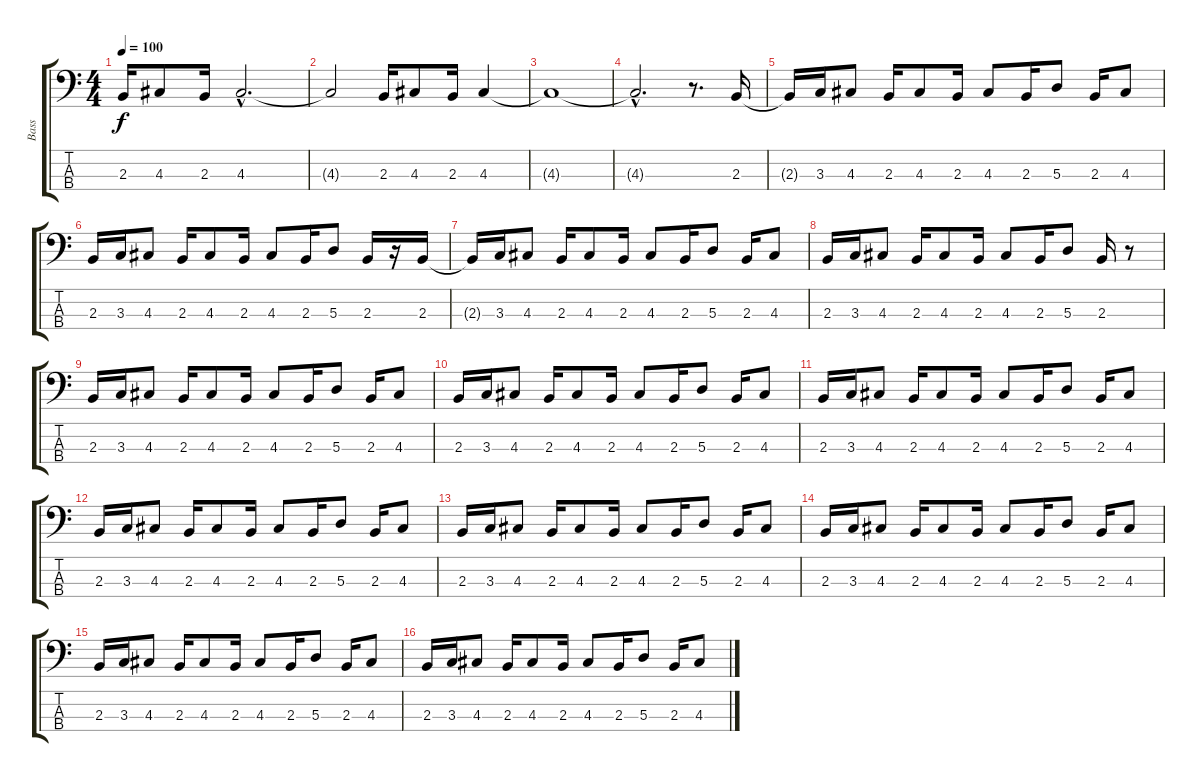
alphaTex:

\track ("Bass" "Bass") {instrument electricbassfinger}
\staff {score tabs}
\tuning (G2 D2 A1 E1) {hide}
\ts (4 4)
\tempo 100
\clef f4
\ks c
2.3.16{dy f} 4.3.8 2.3.16 4.3{hac}.2{d} |
4.3{t}.2 2.3.16 4.3.8 2.3.16 4.3.4 |
4.3{t}.1 |
4.3{hac t}.2{d} r.8{d} 2.3.16 |
2.3{t}.16 3.3.16 4.3.8 2.3.16 4.3.8 2.3.16 4.3.8 2.3.16 5.3.8 2.3.16 4.3.8 |
2.3.16 3.3.16 4.3.8 2.3.16 4.3.8 2.3.16 4.3.8 2.3.16 5.3.8 2.3.16 r.16 2.3.16 |
2.3{t}.16 3.3.16 4.3.8 2.3.16 4.3.8 2.3.16 4.3.8 2.3.16 5.3.8 2.3.16 4.3.8 |
2.3.16 3.3.16 4.3.8 2.3.16 4.3.8 2.3.16 4.3.8 2.3.16 5.3.8 2.3.16 r.8 |
2.3.16 3.3.16 4.3.8 2.3.16 4.3.8 2.3.16 4.3.8 2.3.16 5.3.8 2.3.16 4.3.8 |
2.3.16 3.3.16 4.3.8 2.3.16 4.3.8 2.3.16 4.3.8 2.3.16 5.3.8 2.3.16 4.3.8 |
2.3.16 3.3.16 4.3.8 2.3.16 4.3.8 2.3.16 4.3.8 2.3.16 5.3.8 2.3.16 4.3.8 |
2.3.16 3.3.16 4.3.8 2.3.16 4.3.8 2.3.16 4.3.8 2.3.16 5.3.8 2.3.16 4.3.8 |
2.3.16 3.3.16 4.3.8 2.3.16 4.3.8 2.3.16 4.3.8 2.3.16 5.3.8 2.3.16 4.3.8 |
2.3.16 3.3.16 4.3.8 2.3.16 4.3.8 2.3.16 4.3.8 2.3.16 5.3.8 2.3.16 4.3.8 |
2.3.16 3.3.16 4.3.8 2.3.16 4.3.8 2.3.16 4.3.8 2.3.16 5.3.8 2.3.16 4.3.8 |
2.3.16 3.3.16 4.3.8 2.3.16 4.3.8 2.3.16 4.3.8 2.3.16 5.3.8 2.3.16 4.3.8
